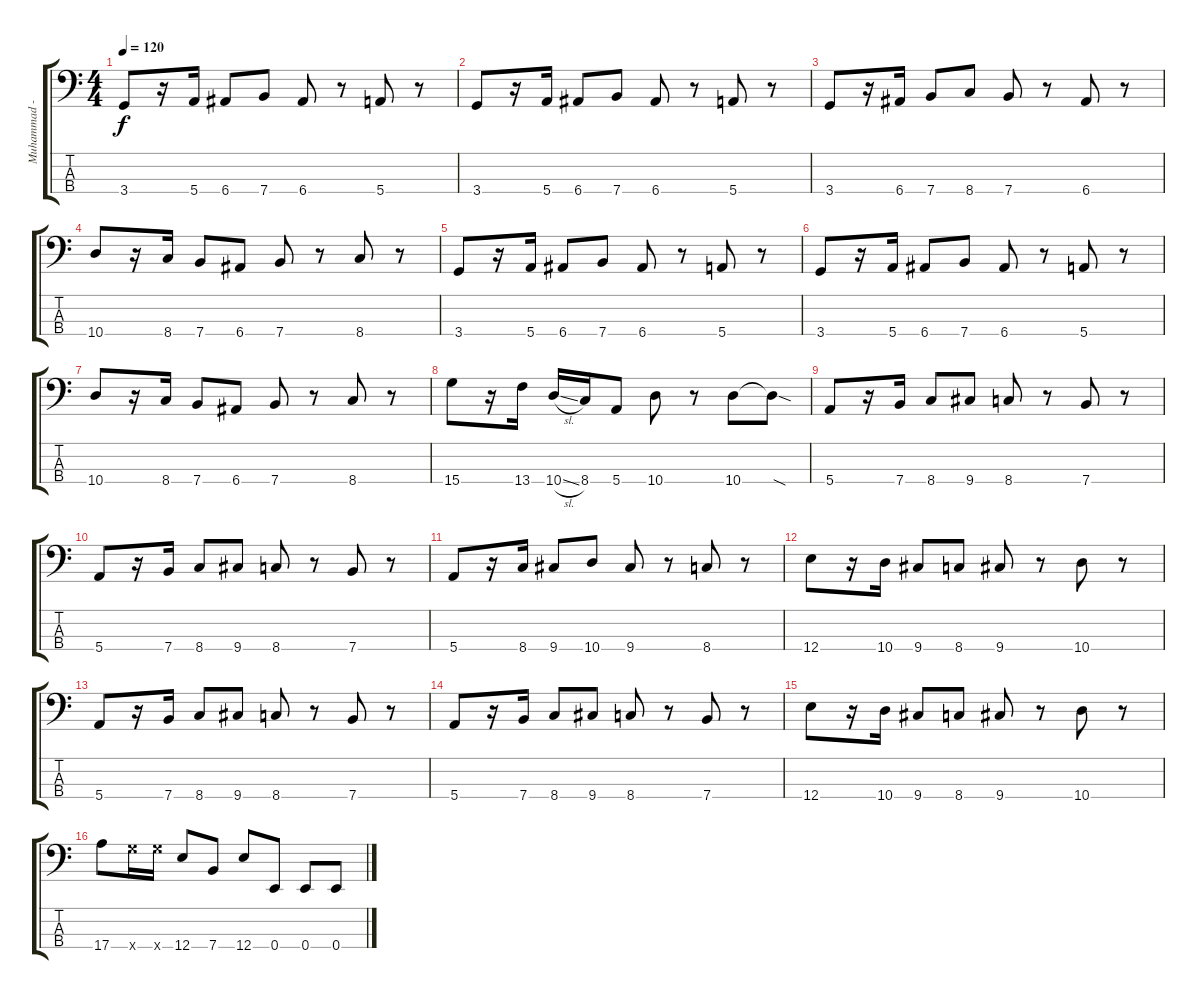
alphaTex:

\track ("Muhammad - Bass" "Muhammad -") {instrument electricbasspick}
\staff {score tabs}
\tuning (G2 D2 A1 E1) {hide}
\ts (4 4)
\tempo 120
\clef f4
\ks c
3.4.8{dy f} r.16 5.4.16 6.4.8 7.4.8 6.4.8 r.8 5.4.8 r.8 |
3.4.8 r.16 5.4.16 6.4.8 7.4.8 6.4.8 r.8 5.4.8 r.8 |
3.4.8 r.16 6.4.16 7.4.8 8.4.8 7.4.8 r.8 6.4.8 r.8 |
10.4.8 r.16 8.4.16 7.4.8 6.4.8 7.4.8 r.8 8.4.8 r.8 |
3.4.8 r.16 5.4.16 6.4.8 7.4.8 6.4.8 r.8 5.4.8 r.8 |
3.4.8 r.16 5.4.16 6.4.8 7.4.8 6.4.8 r.8 5.4.8 r.8 |
10.4.8 r.16 8.4.16 7.4.8 6.4.8 7.4.8 r.8 8.4.8 r.8 |
15.4.8 r.16 13.4.16 10.4{sl}.16 8.4.16 5.4.8 10.4.8 r.8 10.4.8 10.4{sod t}.8 |
5.4.8 r.16 7.4.16 8.4.8 9.4.8 8.4.8 r.8 7.4.8 r.8 |
5.4.8 r.16 7.4.16 8.4.8 9.4.8 8.4.8 r.8 7.4.8 r.8 |
5.4.8 r.16 8.4.16 9.4.8 10.4.8 9.4.8 r.8 8.4.8 r.8 |
12.4.8 r.16 10.4.16 9.4.8 8.4.8 9.4.8 r.8 10.4.8 r.8 |
5.4.8 r.16 7.4.16 8.4.8 9.4.8 8.4.8 r.8 7.4.8 r.8 |
5.4.8 r.16 7.4.16 8.4.8 9.4.8 8.4.8 r.8 7.4.8 r.8 |
12.4.8 r.16 10.4.16 9.4.8 8.4.8 9.4.8 r.8 10.4.8 r.8 |
17.4.8 15.4{x}.16 15.4{x}.16 12.4.8 7.4.8 12.4.8 0.4.8 0.4.8 0.4.8
